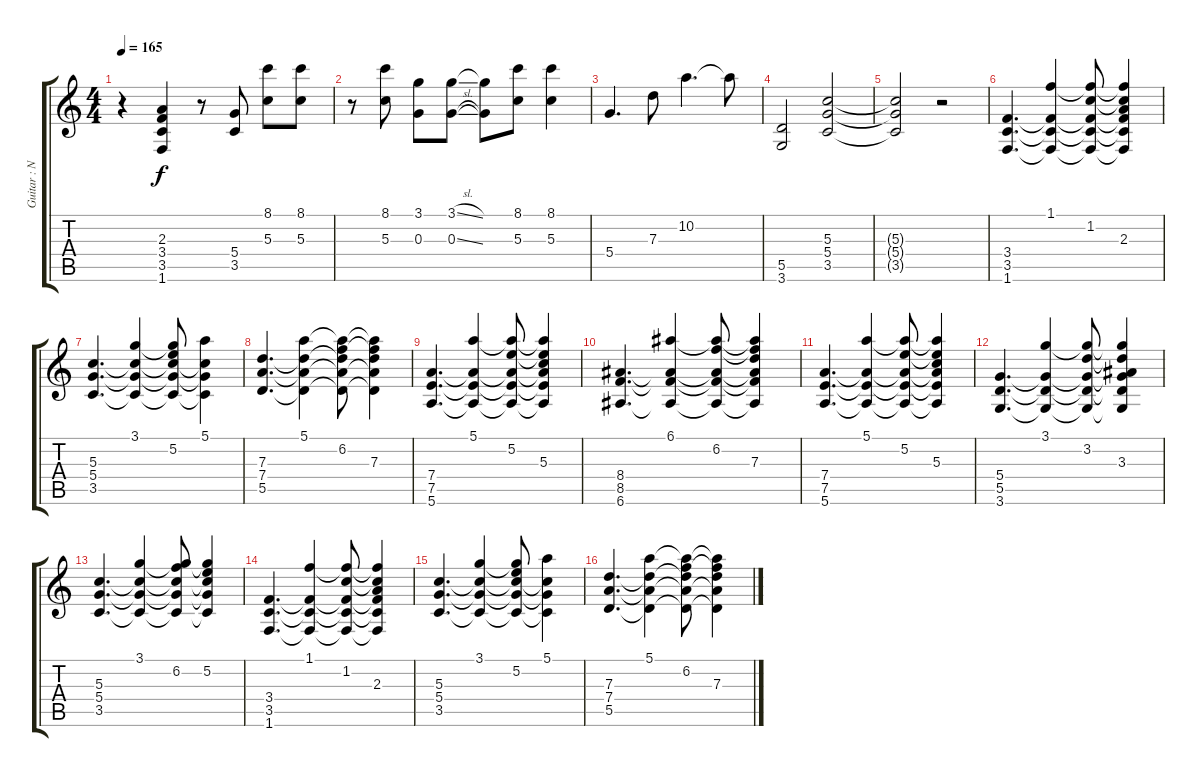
\track ("Guitar : Nakano Azusa - Nyan" "Guitar : N") {instrument overdrivenguitar}
\staff {score tabs}
\tuning (E4 B3 G3 D3 A2 E2) {hide}
\ts (4 4)
\tempo 165
\clef g2
\ks c
r.4{dy f} (2.3 3.4 3.5 1.6).4 r.8 (5.4 3.5).8 (8.1 5.3).8 (8.1 5.3).8 |
r.8 (8.1 5.3).8 (3.1 0.3).8 (3.1{sl} 0.3{sl}).8 (3.1{t} 0.3{t}).8 (8.1 5.3).8 (8.1 5.3).4 |
5.4.4{d} 7.3.8 10.2.4{d} 10.2{t}.8 |
(5.5 3.6).2 (5.3 5.4 3.5).2 |
(5.3{t} 5.4{t} 3.5{t}).2 r.2 |
(3.4 3.5 1.6).4{d} (1.1 3.4{t} 3.5{t} 1.6{t}).4 (1.1{t} 1.2 3.4{t} 3.5{t} 1.6{t}).8 (1.1{t} 1.2{t} 2.3 3.4{t} 3.5{t} 1.6{t}).4 |
(5.3 5.4 3.5).4{d} (3.1 5.3{t} 5.4{t} 3.5{t}).4 (3.1{t} 5.2 5.3{t} 5.4{t} 3.5{t}).8 (5.1 5.3{t} 5.4{t} 3.5{t}).4 |
(7.3 7.4 5.5).4{d} (5.1 7.3{t} 7.4{t} 5.5{t}).4 (5.1{t} 6.2 7.3{t} 7.4{t} 5.5{t}).8 (5.1{t} 6.2{t} 7.3 7.4{t} 5.5{t}).4 |
(7.4 7.5 5.6).4{d} (5.1 7.4{t} 7.5{t} 5.6{t}).4 (5.1{t} 5.2 7.4{t} 7.5{t} 5.6{t}).8 (5.1{t} 5.2{t} 5.3 7.4{t} 7.5{t} 5.6{t}).4 |
(8.4 8.5 6.6).4{d} (6.1 8.4{t} 8.5{t} 6.6{t}).4 (6.1{t} 6.2 8.4{t} 8.5{t} 6.6{t}).8 (6.1{t} 6.2{t} 7.3 8.4{t} 8.5{t} 6.6{t}).4 |
(7.4 7.5 5.6).4{d} (5.1 7.4{t} 7.5{t} 5.6{t}).4 (5.1{t} 5.2 7.4{t} 7.5{t} 5.6{t}).8 (5.1{t} 5.2{t} 5.3 7.4{t} 7.5{t} 5.6{t}).4 |
(5.4 5.5 3.6).4{d} (3.1 5.4{t} 5.5{t} 3.6{t}).4 (3.1{t} 3.2 5.4{t} 5.5{t} 3.6{t}).8 (3.1{t} 3.2{t} 3.3 5.4{t} 5.5{t} 3.6{t}).4 |
(5.3 5.4 3.5).4{d} (3.1 5.3{t} 5.4{t} 3.5{t}).4 (3.1{t} 6.2 5.3{t} 5.4{t} 3.5{t}).8 (3.1{t} 5.2 5.3{t} 5.4{t} 3.5{t}).4 |
(3.4 3.5 1.6).4{d} (1.1 3.4{t} 3.5{t} 1.6{t}).4 (1.1{t} 1.2 3.4{t} 3.5{t} 1.6{t}).8 (1.1{t} 1.2{t} 2.3 3.4{t} 3.5{t} 1.6{t}).4 |
(5.3 5.4 3.5).4{d} (3.1 5.3{t} 5.4{t} 3.5{t}).4 (3.1{t} 5.2 5.3{t} 5.4{t} 3.5{t}).8 (5.1 5.3{t} 5.4{t} 3.5{t}).4 |
(7.3 7.4 5.5).4{d} (5.1 7.3{t} 7.4{t} 5.5{t}).4 (5.1{t} 6.2 7.3{t} 7.4{t} 5.5{t}).8 (5.1{t} 6.2{t} 7.3 7.4{t} 5.5{t}).4
